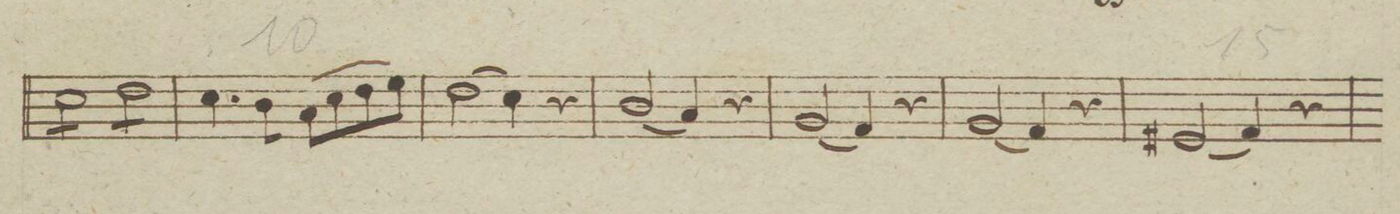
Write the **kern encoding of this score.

**kern	**dynam
*I"Viola.	*
*clefC3	*
*k[b-e-a-]	*
*met(c)	*
*M4/4	*
8d\L	.
8d\	.
8d\	.
8d\J	.
8e-\L	.
8e-\	.
8e-\	.
8e-\J	.
*Xtremolo	*
=10	=10
4.d\	.
8c\	.
(8B-\L	.
8d\	.
8e-\	.
8f\J)	.
=11	=11
(2e-\	.
4d\)	.
4r	.
=12	=12
(2c/	.
4B-/)	.
4r	.
=13	=13
(2A-/	.
4G/)	.
4r	.
=14	=14
(2A-/	.
4G/)	.
4r	.
=15	=15
(2F#X/	.
4G/)	.
4r	.
=16	=16
*-	*-
